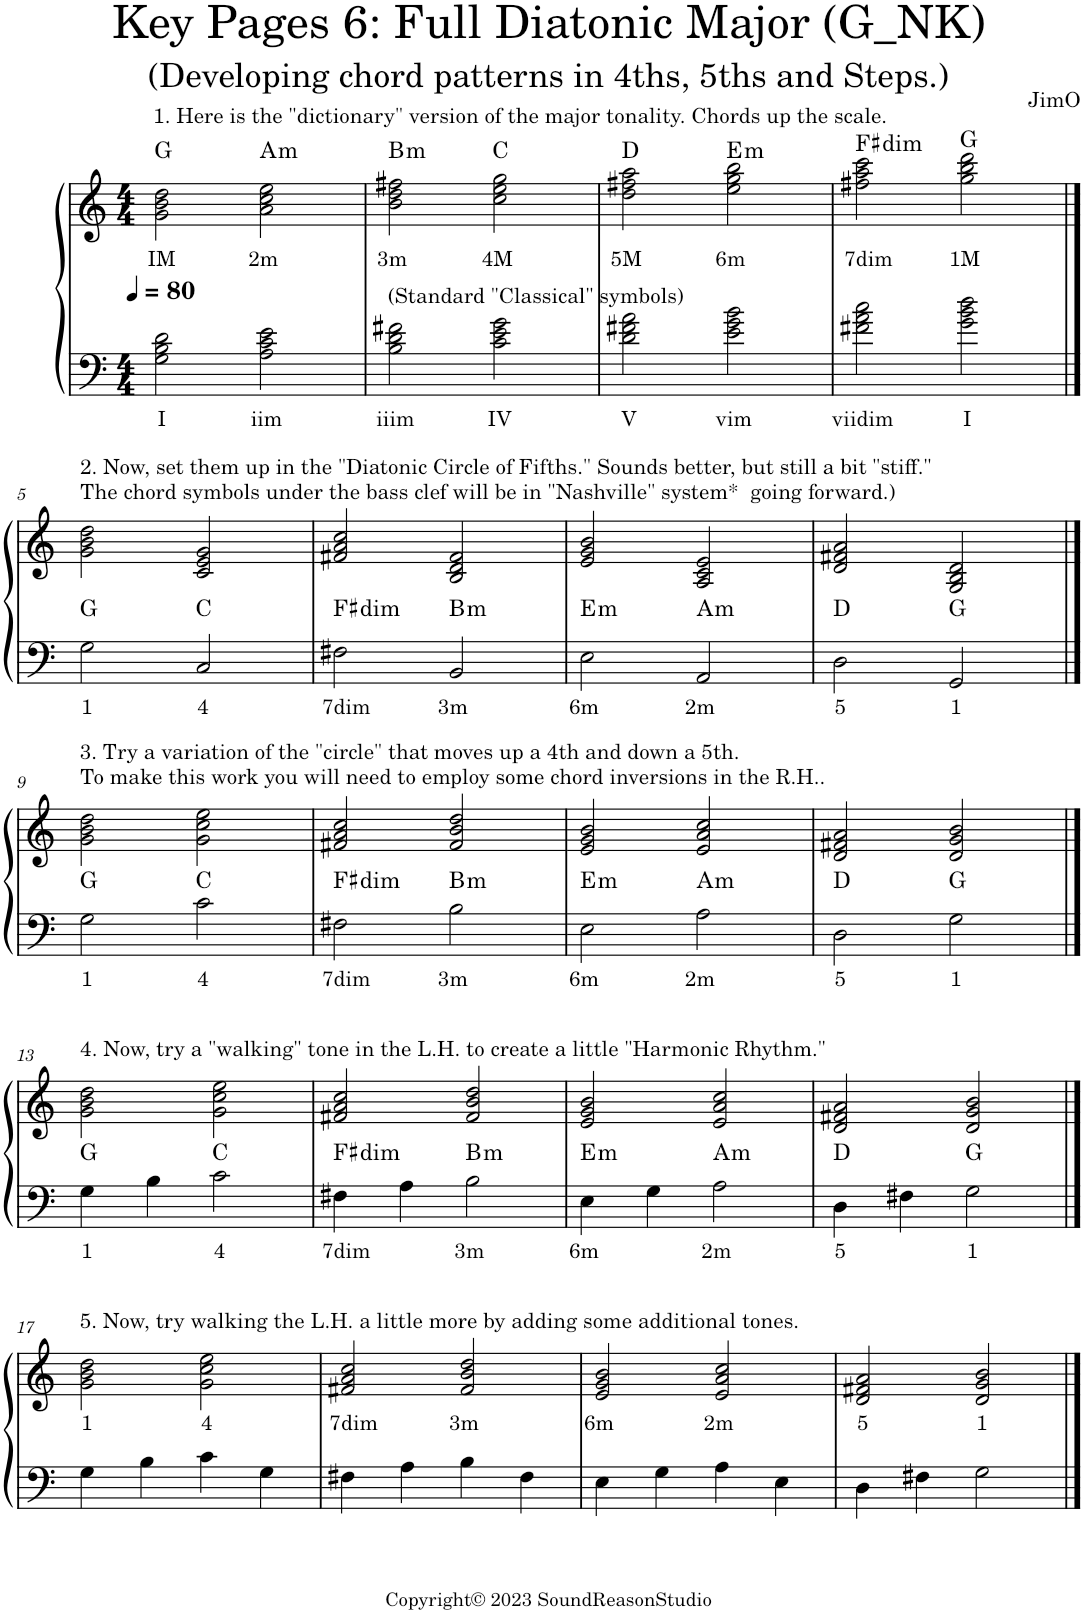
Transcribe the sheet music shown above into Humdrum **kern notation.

**kern	**text	**kern	**text	**harte
*part1	*part1	*part1	*part1	*part1
*staff2	*staff2	*staff1	*staff1	*
*I"Piano	*	*	*	*
*I'Pno.	*	*	*	*
*clefF4	*	*clefG2	*	*
*k[]	*	*k[]	*	*
*M4/4	*	*M4/4	*	*
*MM80	*	*MM80	*	*
=1	=1	=1	=1	=1
!	!	!LO:TX:a:t=1. Here is the "dictionary" version of the major tonality. Chords up the scale.	!	!
!	!LO:LY:b	!	!LO:LY:b	!
2G\ 2B\ 2d\	I	2g\ 2b\ 2dd\	IM	G:maj
!	!LO:LY:b	!	!LO:LY:b	!LO:H:kt=m
2A\ 2c\ 2e\	iim	2a\ 2cc\ 2ee\	2m	A:min
=2	=2	=2	=2	=2
!LO:TX:a:t=(Standard "Classical" symbols)	!	!	!	!
!	!LO:LY:b	!	!LO:LY:b	!LO:H:kt=m
2B\ 2d\ 2f#X\	iiim	2b\ 2dd\ 2ff#X\	3m	B:min
!	!LO:LY:b	!	!LO:LY:b	!
2c\ 2e\ 2g\	IV	2cc\ 2ee\ 2gg\	4M	C:maj
=3	=3	=3	=3	=3
!	!LO:LY:b	!	!LO:LY:b	!
2d\ 2f#X\ 2a\	V	2dd\ 2ff#X\ 2aa\	5M	D:maj
!	!LO:LY:b	!	!LO:LY:b	!LO:H:kt=m
2e\ 2g\ 2b\	vim	2ee\ 2gg\ 2bb\	6m	E:min
=4	=4	=4	=4	=4
!	!LO:LY:b	!	!LO:LY:b	!LO:H:kt=dim
2f#X\ 2a\ 2cc\	viidim	2ff#X\ 2aa\ 2ccc\	7dim	F#:dim
!	!LO:LY:b	!	!LO:LY:b	!
2g\ 2b\ 2dd\	I	2gg\ 2bb\ 2ddd\	1M	G:maj
!!LO:LB:g=z
==5	==5	==5	==5	==5
!	!	!LO:TX:a:t=2. Now, set them up in the "Diatonic Circle of Fifths." Sounds better, but still a bit "stiff."	!	!
!	!	!LO:TX:a:t=The chord symbols under the bass clef will be in "Nashville" system*  going forward.)	!	!
!	!LO:LY:b	!	!	!
2G\	1	2g\ 2b\ 2dd\	.	G:maj
!	!LO:LY:b	!	!	!
2C/	4	2c/ 2e/ 2g/	.	C:maj
=6	=6	=6	=6	=6
!	!LO:LY:b	!	!	!LO:H:kt=dim
2F#X\	7dim	2f#X/ 2a/ 2cc/	.	F#:dim
!	!LO:LY:b	!	!	!LO:H:kt=m
2BB/	3m	2B/ 2d/ 2f#/	.	B:min
=7	=7	=7	=7	=7
!	!LO:LY:b	!	!	!LO:H:kt=m
2E\	6m	2e/ 2g/ 2b/	.	E:min
!	!LO:LY:b	!	!	!LO:H:kt=m
2AA/	2m	2A/ 2c/ 2e/	.	A:min
=8	=8	=8	=8	=8
!	!LO:LY:b	!	!	!
2D\	5	2d/ 2f#X/ 2a/	.	D:maj
!	!LO:LY:b	!	!	!
2GG/	1	2G/ 2B/ 2d/	.	G:maj
!!LO:LB:g=z
==9	==9	==9	==9	==9
!	!	!LO:TX:a:t=3. Try a variation of the "circle" that moves up a 4th and down a 5th.	!	!
!	!	!LO:TX:a:t=To make this work you will need to employ some chord inversions in the R.H..	!	!
!	!LO:LY:b	!	!	!
2G\	1	2g\ 2b\ 2dd\	.	G:maj
!	!LO:LY:b	!	!	!
2c\	4	2g\ 2cc\ 2ee\	.	C:maj
=10	=10	=10	=10	=10
!	!LO:LY:b	!	!	!LO:H:kt=dim
2F#X\	7dim	2f#X/ 2a/ 2cc/	.	F#:dim
!	!LO:LY:b	!	!	!LO:H:kt=m
2B\	3m	2f#/ 2b/ 2dd/	.	B:min
=11	=11	=11	=11	=11
!	!LO:LY:b	!	!	!LO:H:kt=m
2E\	6m	2e/ 2g/ 2b/	.	E:min
!	!LO:LY:b	!	!	!LO:H:kt=m
2A\	2m	2e/ 2a/ 2cc/	.	A:min
=12	=12	=12	=12	=12
!	!LO:LY:b	!	!	!
2D\	5	2d/ 2f#X/ 2a/	.	D:maj
!	!LO:LY:b	!	!	!
2G\	1	2d/ 2g/ 2b/	.	G:maj
!!LO:LB:g=z
==13	==13	==13	==13	==13
!	!	!LO:TX:a:t=4. Now, try a "walking" tone in the L.H. to create a little "Harmonic Rhythm."	!	!
!	!LO:LY:b	!	!	!
4G\	1	2g\ 2b\ 2dd\	.	G:maj
4B\	.	.	.	.
!	!LO:LY:b	!	!	!
2c\	4	2g\ 2cc\ 2ee\	.	C:maj
=14	=14	=14	=14	=14
!	!LO:LY:b	!	!	!LO:H:kt=dim
4F#X\	7dim	2f#X/ 2a/ 2cc/	.	F#:dim
4A\	.	.	.	.
!	!LO:LY:b	!	!	!LO:H:kt=m
2B\	3m	2f#/ 2b/ 2dd/	.	B:min
=15	=15	=15	=15	=15
!	!LO:LY:b	!	!	!LO:H:kt=m
4E\	6m	2e/ 2g/ 2b/	.	E:min
4G\	.	.	.	.
!	!LO:LY:b	!	!	!LO:H:kt=m
2A\	2m	2e/ 2a/ 2cc/	.	A:min
=16	=16	=16	=16	=16
!	!LO:LY:b	!	!	!
4D\	5	2d/ 2f#X/ 2a/	.	D:maj
4F#X\	.	.	.	.
!	!LO:LY:b	!	!	!
2G\	1	2d/ 2g/ 2b/	.	G:maj
!!LO:LB:g=z
==17	==17	==17	==17	==17
!	!	!LO:TX:a:t=5. Now, try walking the L.H. a little more by adding some additional tones.	!	!
!	!	!	!LO:LY:b	!
4G\	.	2g\ 2b\ 2dd\	1	.
4B\	.	.	.	.
!	!	!	!LO:LY:b	!
4c\	.	2g\ 2cc\ 2ee\	4	.
4G\	.	.	.	.
=18	=18	=18	=18	=18
!	!	!	!LO:LY:b	!
4F#X\	.	2f#X/ 2a/ 2cc/	7dim	.
4A\	.	.	.	.
!	!	!	!LO:LY:b	!
4B\	.	2f#/ 2b/ 2dd/	3m	.
4F#\	.	.	.	.
=19	=19	=19	=19	=19
!	!	!	!LO:LY:b	!
4E\	.	2e/ 2g/ 2b/	6m	.
4G\	.	.	.	.
!	!	!	!LO:LY:b	!
4A\	.	2e/ 2a/ 2cc/	2m	.
4E\	.	.	.	.
=20	=20	=20	=20	=20
!	!	!	!LO:LY:b	!
4D\	.	2d/ 2f#X/ 2a/	5	.
4F#X\	.	.	.	.
!	!	!	!LO:LY:b	!
2G\	.	2d/ 2g/ 2b/	1	.
==	==	==	==	==
*-	*-	*-	*-	*-
